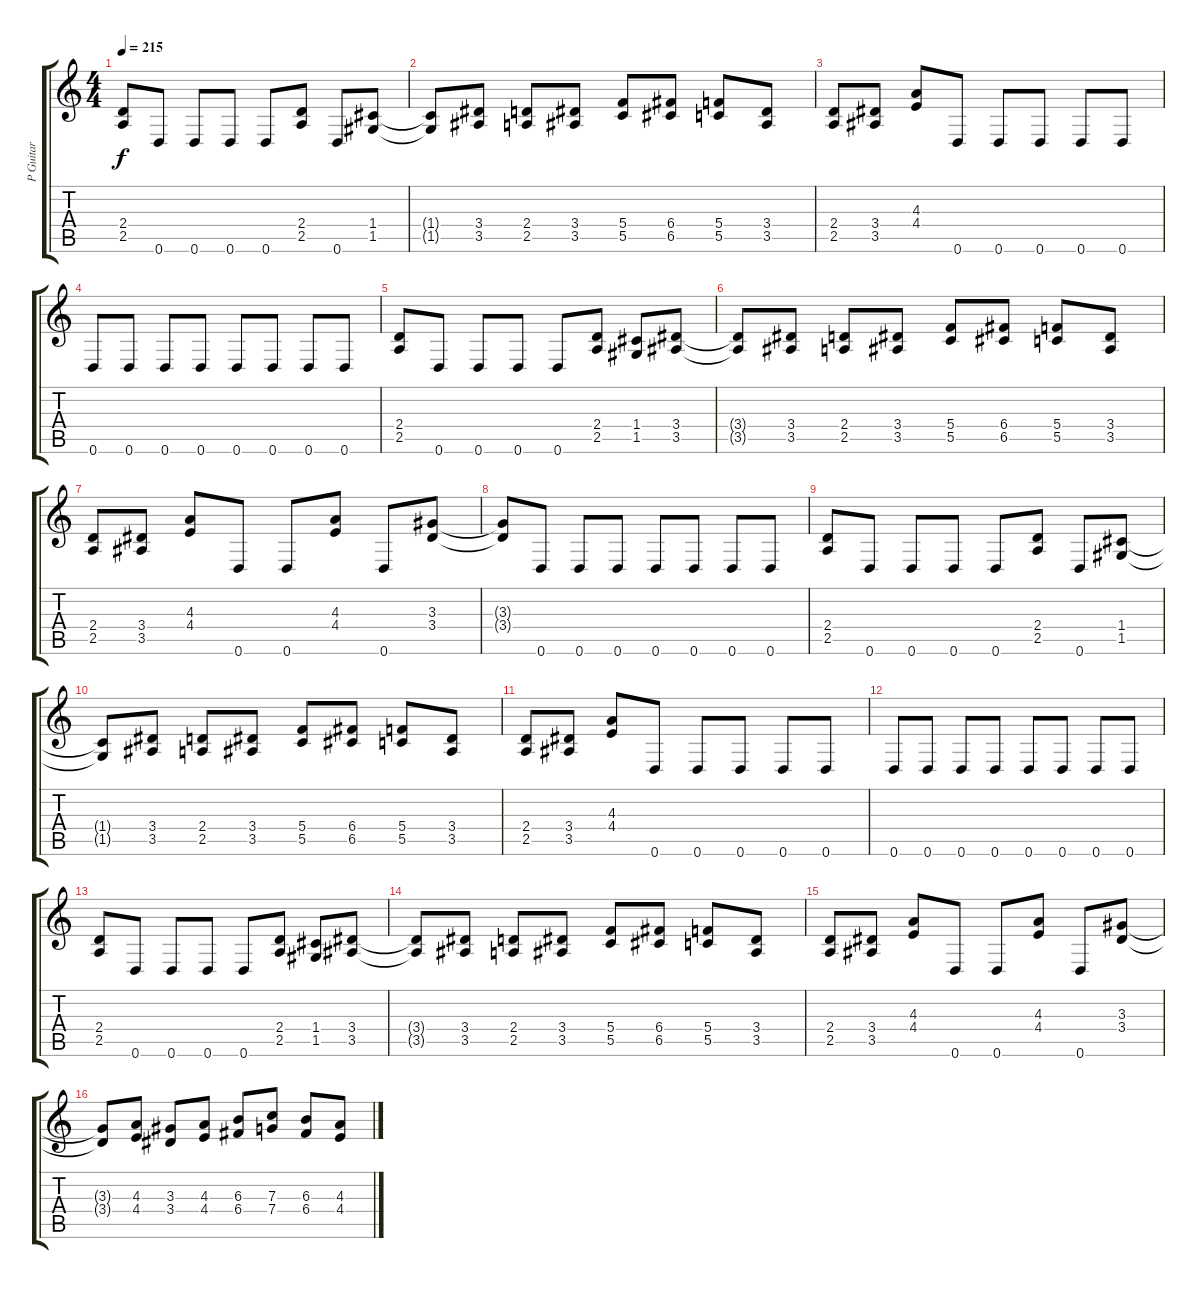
\track ("P Guitar" "P Guitar") {instrument overdrivenguitar}
\staff {score tabs}
\tuning (D4 A3 F3 C3 G2 D2) {hide}
\ts (4 4)
\tempo 215
\clef g2
\ks c
(2.4 2.5).8{dy f} 0.6.8 0.6.8 0.6.8 0.6.8 (2.4 2.5).8 0.6.8 (1.4 1.5).8 |
(1.4{t} 1.5{t}).8 (3.4 3.5).8 (2.4 2.5).8 (3.4 3.5).8 (5.4 5.5).8 (6.4 6.5).8 (5.4 5.5).8 (3.4 3.5).8 |
(2.4 2.5).8 (3.4 3.5).8 (4.3 4.4).8 0.6.8 0.6.8 0.6.8 0.6.8 0.6.8 |
0.6.8 0.6.8 0.6.8 0.6.8 0.6.8 0.6.8 0.6.8 0.6.8 |
(2.4 2.5).8 0.6.8 0.6.8 0.6.8 0.6.8 (2.4 2.5).8 (1.4 1.5).8 (3.4 3.5).8 |
(3.4{t} 3.5{t}).8 (3.4 3.5).8 (2.4 2.5).8 (3.4 3.5).8 (5.4 5.5).8 (6.4 6.5).8 (5.4 5.5).8 (3.4 3.5).8 |
(2.4 2.5).8 (3.4 3.5).8 (4.3 4.4).8 0.6.8 0.6.8 (4.3 4.4).8 0.6.8 (3.3 3.4).8 |
(3.3{t} 3.4{t}).8 0.6.8 0.6.8 0.6.8 0.6.8 0.6.8 0.6.8 0.6.8 |
(2.4 2.5).8 0.6.8 0.6.8 0.6.8 0.6.8 (2.4 2.5).8 0.6.8 (1.4 1.5).8 |
(1.4{t} 1.5{t}).8 (3.4 3.5).8 (2.4 2.5).8 (3.4 3.5).8 (5.4 5.5).8 (6.4 6.5).8 (5.4 5.5).8 (3.4 3.5).8 |
(2.4 2.5).8 (3.4 3.5).8 (4.3 4.4).8 0.6.8 0.6.8 0.6.8 0.6.8 0.6.8 |
0.6.8 0.6.8 0.6.8 0.6.8 0.6.8 0.6.8 0.6.8 0.6.8 |
(2.4 2.5).8 0.6.8 0.6.8 0.6.8 0.6.8 (2.4 2.5).8 (1.4 1.5).8 (3.4 3.5).8 |
(3.4{t} 3.5{t}).8 (3.4 3.5).8 (2.4 2.5).8 (3.4 3.5).8 (5.4 5.5).8 (6.4 6.5).8 (5.4 5.5).8 (3.4 3.5).8 |
(2.4 2.5).8 (3.4 3.5).8 (4.3 4.4).8 0.6.8 0.6.8 (4.3 4.4).8 0.6.8 (3.3 3.4).8 |
(3.3{t} 3.4{t}).8 (4.3 4.4).8 (3.3 3.4).8 (4.3 4.4).8 (6.3 6.4).8 (7.3 7.4).8 (6.3 6.4).8 (4.3 4.4).8
